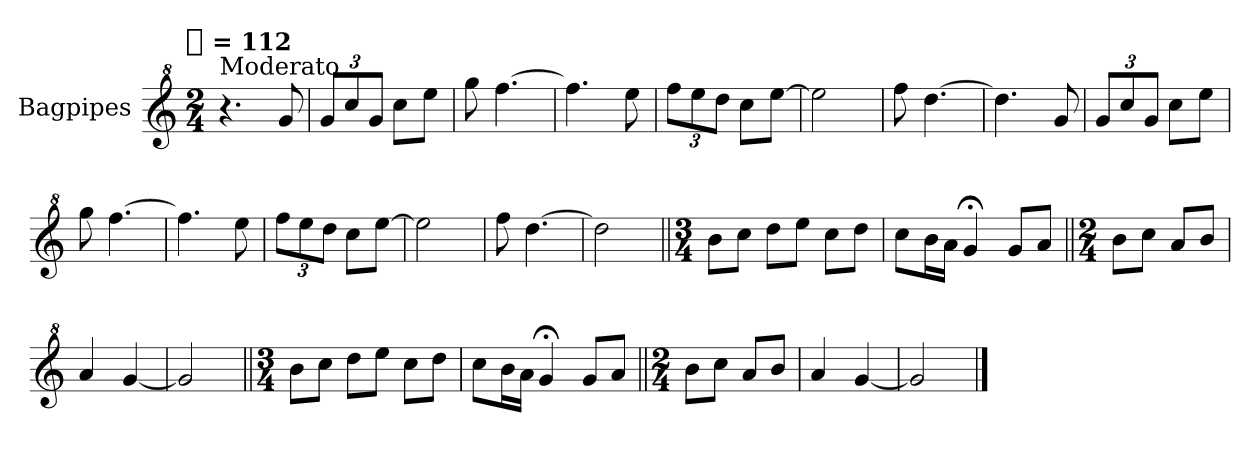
**kern
*part1
*staff1
*I"Bagpipes
*I'Bag
*clefG^2
*k[]
!!LO:TX:omd:t=[quarter] = 112
*M2/4
*MM112
=1
!LO:TX:a:t=Moderato
4.r
8gg
=
12ggL
12ccc
12ggJ
8cccL
8eeeJ
=
8ggg
[4.fff
=
4.fff]
8eee
=
12fffL
12eee
12dddJ
8cccL
[8eeeJ
=
2eee]
=
8fff
[4.ddd
=
4.ddd]
8gg
=
12ggL
12ccc
12ggJ
8cccL
8eeeJ
=
8ggg
[4.fff
=
4.fff]
8eee
=
12fffL
12eee
12dddJ
8cccL
[8eeeJ
=
2eee]
=
8fff
[4.ddd
=
2ddd]
=||
*M3/4
8bbL
8cccJ
8dddL
8eeeJ
8cccL
8dddJ
=
8cccL
16bbL
16aaJJ
4gg;<
8ggL
8aaJ
=||
*M2/4
8bbL
8cccJ
8aaL
8bbJ
=
4aa
[4gg
=
2gg]
=||
*M3/4
8bbL
8cccJ
8dddL
8eeeJ
8cccL
8dddJ
=
8cccL
16bbL
16aaJJ
4gg;<
8ggL
8aaJ
=||
*M2/4
8bbL
8cccJ
8aaL
8bbJ
=
4aa
[4gg
=
2gg]
==
*-
